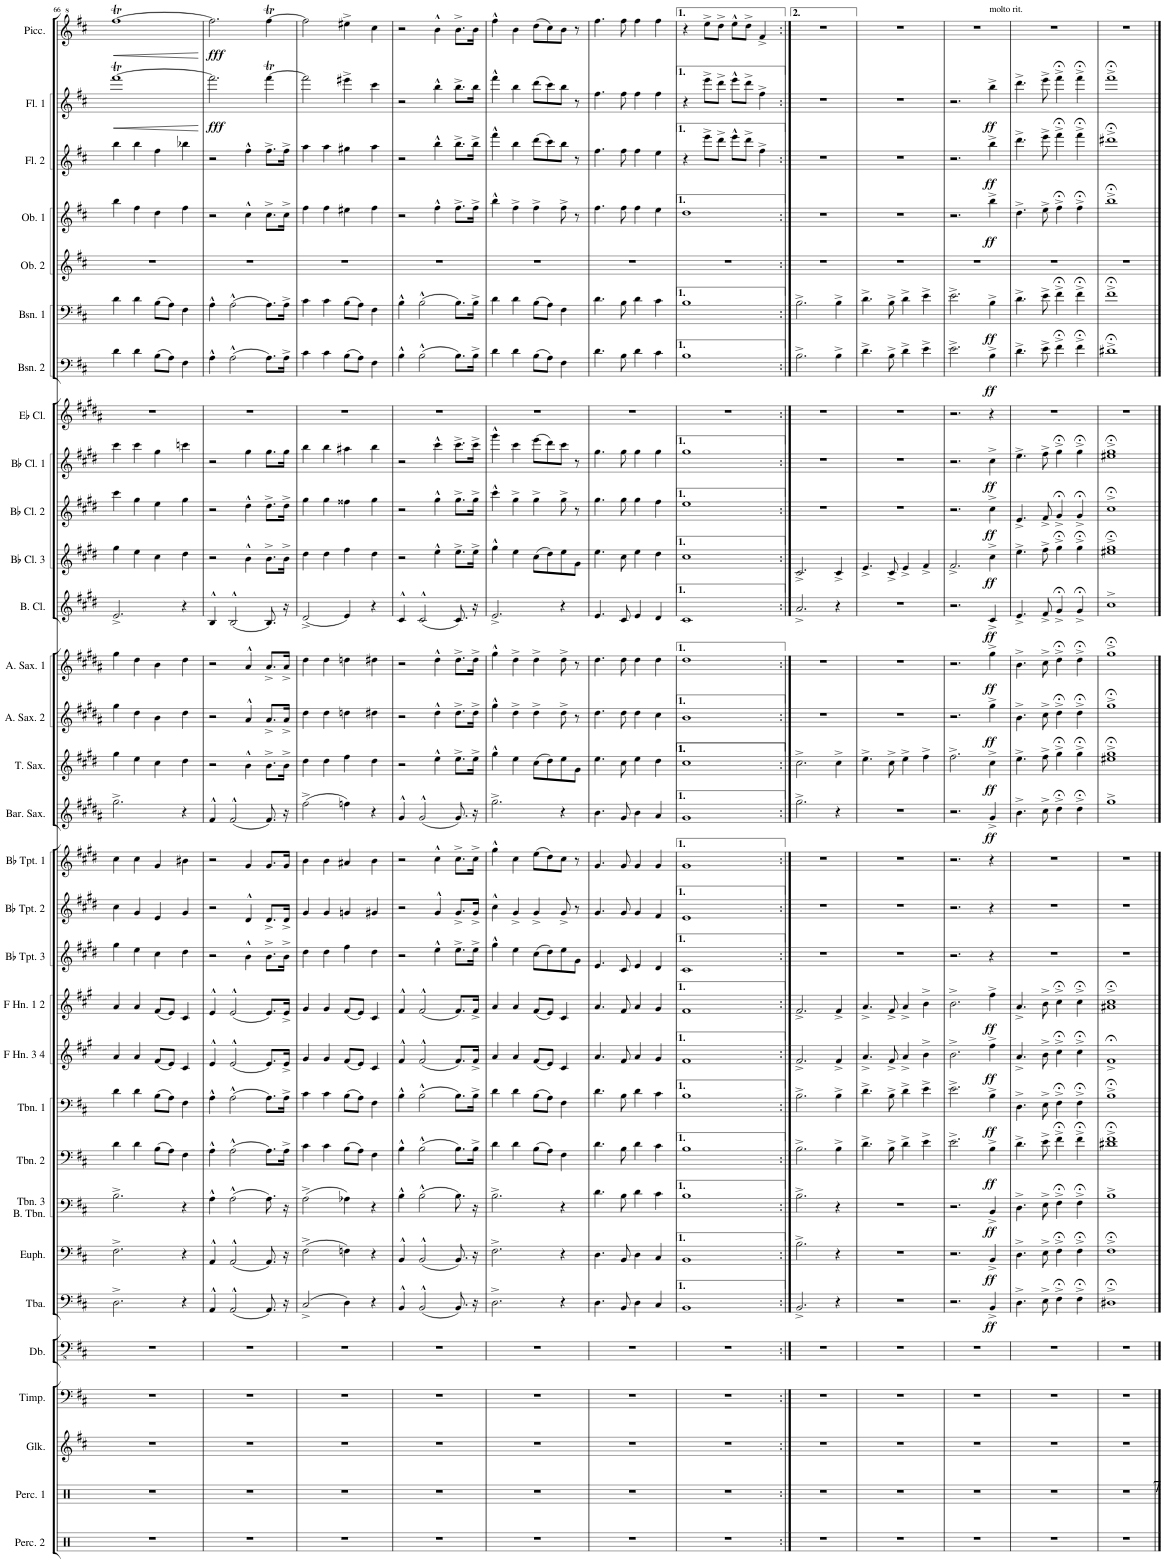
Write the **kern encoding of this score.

**kern	**kern	**kern	**kern	**kern	**kern	**dynam	**kern	**dynam	**kern	**dynam	**kern	**dynam	**kern	**dynam	**kern	**dynam	**kern	**dynam	**kern	**kern	**kern	**kern	**dynam	**kern	**dynam	**kern	**dynam	**kern	**dynam	**kern	**dynam	**kern	**dynam	**kern	**dynam	**kern	**dynam	**kern	**kern	**dynam	**kern	**dynam	**kern	**kern	**dynam	**kern	**dynam	**kern	**dynam	**kern	**dynam
*part31	*part30	*part29	*part28	*part27	*part26	*part26	*part25	*part25	*part24	*part24	*part23	*part23	*part22	*part22	*part21	*part21	*part20	*part20	*part19	*part18	*part17	*part16	*part16	*part15	*part15	*part14	*part14	*part13	*part13	*part12	*part12	*part11	*part11	*part10	*part10	*part9	*part9	*part8	*part7	*part7	*part6	*part6	*part5	*part4	*part4	*part3	*part3	*part2	*part2	*part1	*part1
*staff31	*staff30	*staff29	*staff28	*staff27	*staff26	*staff26	*staff25	*staff25	*staff24	*staff24	*staff23	*staff23	*staff22	*staff22	*staff21	*staff21	*staff20	*staff20	*staff19	*staff18	*staff17	*staff16	*staff16	*staff15	*staff15	*staff14	*staff14	*staff13	*staff13	*staff12	*staff12	*staff11	*staff11	*staff10	*staff10	*staff9	*staff9	*staff8	*staff7	*staff7	*staff6	*staff6	*staff5	*staff4	*staff4	*staff3	*staff3	*staff2	*staff2	*staff1	*staff1
*I"Percussion 2	*I"Percussion 1	*I"Glockenspiel	*I"Timpani	*I"Double Bass	*I"Tuba	*	*I"Euphonium	*	*I"Trombone 3 &amp; Bass Trombone	*	*I"Trombone 2	*	*I"Trombone 1	*	*I"F Horn 3 &amp; 4	*	*I"F Horn 1 &amp; 2	*	*I"Bb Trumpet 3	*I"Bb Trumpet 2	*I"Bb Trumpet 1	*I"Baritone Saxophone	*	*I"Tenor Saxophone	*	*I"Alto Saxophone 2	*	*I"Alto Saxophone 1	*	*I"Bass Clarinet	*	*I"Bb Clarinet 3	*	*I"Bb Clarinet 2	*	*I"Bb Clarinet 1	*	*I"Eb Clarinet	*I"Bassoon 2	*	*I"Bassoon 1	*	*I"Oboe 2	*I"Oboe 1	*	*I"Flute 2	*	*I"Flute 1	*	*I"Piccolo	*
*I'Perc. 2	*I'Perc. 1	*I'Glk.	*I'Timp.	*I'Db.	*I'Tba.	*	*I'Euph.	*	*I'Tbn. 3 B. Tbn.	*	*I'Tbn. 2	*	*I'Tbn. 1	*	*I'F Hn. 3 4	*	*I'F Hn. 1 2	*	*I'Bb Tpt. 3	*I'Bb Tpt. 2	*I'Bb Tpt. 1	*I'Bar. Sax.	*	*I'T. Sax.	*	*I'A. Sax. 2	*	*I'A. Sax. 1	*	*I'B. Cl.	*	*I'Bb Cl. 3	*	*I'Bb Cl. 2	*	*I'Bb Cl. 1	*	*I'Eb Cl.	*I'Bsn. 2	*	*I'Bsn. 1	*	*I'Ob. 2	*I'Ob. 1	*	*I'Fl. 2	*	*I'Fl. 1	*	*I'Picc.	*
!!LO:PB:g=z
*clefX	*clefX	*clefG2	*clefF4	*clefFv4	*clefF4	*	*clefF4	*	*clefF4	*	*clefF4	*	*clefF4	*	*clefG2	*	*clefG2	*	*clefG2	*clefG2	*clefG2	*clefG2	*	*clefG2	*	*clefG2	*	*clefG2	*	*clefG2	*	*clefG2	*	*clefG2	*	*clefG2	*	*clefG2	*clefF4	*	*clefF4	*	*clefG2	*clefG2	*	*clefG2	*	*clefG2	*	*clefG^2	*
*	*	*Trd-14c-24	*	*Trd7c12	*	*	*	*	*	*	*	*	*	*	*Trd4c7	*	*Trd4c7	*	*Trd1c2	*Trd1c2	*Trd1c2	*Trd12c21	*	*Trd8c14	*	*Trd5c9	*	*Trd5c9	*	*Trd8c14	*	*Trd1c2	*	*Trd1c2	*	*Trd1c2	*	*Trd-2c-3	*	*	*	*	*	*	*	*	*	*	*	*Trd-7c-12	*
*k[]	*k[]	*k[f#c#]	*k[f#c#]	*k[f#c#]	*k[f#c#]	*	*k[f#c#]	*	*k[f#c#]	*	*k[f#c#]	*	*k[f#c#]	*	*k[f#c#g#]	*	*k[f#c#g#]	*	*k[f#c#g#d#]	*k[f#c#g#d#]	*k[f#c#g#d#]	*k[f#c#g#d#a#]	*	*k[f#c#g#d#]	*	*k[f#c#g#d#a#]	*	*k[f#c#g#d#a#]	*	*k[f#c#g#d#]	*	*k[f#c#g#d#]	*	*k[f#c#g#d#]	*	*k[f#c#g#d#]	*	*k[f#c#g#d#a#]	*k[f#c#]	*	*k[f#c#]	*	*k[f#c#]	*k[f#c#]	*	*k[f#c#]	*	*k[f#c#]	*	*k[f#c#]	*
*M2/2	*M2/2	*M2/2	*M2/2	*M2/2	*M2/2	*	*M2/2	*	*M2/2	*	*M2/2	*	*M2/2	*	*M2/2	*	*M2/2	*	*M2/2	*M2/2	*M2/2	*M2/2	*	*M2/2	*	*M2/2	*	*M2/2	*	*M2/2	*	*M2/2	*	*M2/2	*	*M2/2	*	*M2/2	*M2/2	*	*M2/2	*	*M2/2	*M2/2	*	*M2/2	*	*M2/2	*	*M2/2	*
*met(c|)	*met(c|)	*met(c|)	*met(c|)	*met(c|)	*met(c|)	*	*met(c|)	*	*met(c|)	*	*met(c|)	*	*met(c|)	*	*met(c|)	*	*met(c|)	*	*met(c|)	*met(c|)	*met(c|)	*met(c|)	*	*met(c|)	*	*met(c|)	*	*met(c|)	*	*met(c|)	*	*met(c|)	*	*met(c|)	*	*met(c|)	*	*met(c|)	*met(c|)	*	*met(c|)	*	*met(c|)	*met(c|)	*	*met(c|)	*	*met(c|)	*	*met(c|)	*
=66	=66	=66	=66	=66	=66	=66	=66	=66	=66	=66	=66	=66	=66	=66	=66	=66	=66	=66	=66	=66	=66	=66	=66	=66	=66	=66	=66	=66	=66	=66	=66	=66	=66	=66	=66	=66	=66	=66	=66	=66	=66	=66	=66	=66	=66	=66	=66	=66	=66	=66	=66
!	!	!	!	!	!	!	!	!	!	!	!	!	!	!	!	!	!	!	!	!	!	!	!	!	!	!	!	!	!	!	!	!	!	!	!	!	!	!	!	!	!	!	!	!	!	!	!	!	!LO:HP:b	!	!LO:HP:b
1r	1r	1r	1r	1r	2.D^\	.	2.F#^\	.	2.B^\	.	4d\	.	4d\	.	4a/	.	4a/	.	4gg#\	4cc#\	4cc#\	2.gg#^\	.	4gg#\	.	4gg#\	.	4gg#\	.	2.e^/	.	4gg#\	.	4ccc#\	.	4ccc#\	.	1r	4d\	.	4d\	.	1r	4bb\	.	4bb\	.	[1fff#t	<	[1fff#t	<
.	.	.	.	.	.	.	.	.	.	.	4d\	.	4d\	.	4a/	.	4a/	.	4ee\	4g#/	4cc#\	.	.	4ee\	.	4dd#\	.	4dd#\	.	.	.	4ee\	.	4gg#\	.	4ccc#\	.	.	4d\	.	4d\	.	.	4ff#\	.	4bb\	.	.	.	.	.
.	.	.	.	.	.	.	.	.	.	.	(8B\L	.	(8B\L	.	(8f#/L	.	(8f#/L	.	4cc#\	4e/	4g#/	.	.	4cc#\	.	4b\	.	4b\	.	.	.	4cc#\	.	4ee\	.	4gg#\	.	.	(8B\L	.	(8B\L	.	.	4dd\	.	4ff#\	.	.	.	.	.
.	.	.	.	.	.	.	.	.	.	.	8A\J)	.	8A\J)	.	8e/J)	.	8e/J)	.	.	.	.	.	.	.	.	.	.	.	.	.	.	.	.	.	.	.	.	.	8A\J)	.	8A\J)	.	.	.	.	.	.	.	.	.	.
.	.	.	.	.	4r	.	4r	.	4r	.	4F#\	.	4F#\	.	4c#/	.	4c#/	.	4dd#\	4g#/	4b#X\	4r	.	4dd#\	.	4dd#\	.	4dd#\	.	4r	.	4dd#\	.	4gg#\	.	4cccn\	.	.	4F#\	.	4F#\	.	.	4ff#\	.	4bb-X\	.	.	.	.	.
.	.	.	.	.	.	.	.	.	.	.	.	.	.	.	.	.	.	.	.	.	.	.	.	.	.	.	.	.	.	.	.	.	.	.	.	.	.	.	.	.	.	.	.	.	.	.	.	.	[	.	[
=67	=67	=67	=67	=67	=67	=67	=67	=67	=67	=67	=67	=67	=67	=67	=67	=67	=67	=67	=67	=67	=67	=67	=67	=67	=67	=67	=67	=67	=67	=67	=67	=67	=67	=67	=67	=67	=67	=67	=67	=67	=67	=67	=67	=67	=67	=67	=67	=67	=67	=67	=67
!	!	!	!	!	!	!	!	!	!	!	!	!	!	!	!	!	!	!	!	!	!	!	!	!	!	!	!	!	!	!	!	!	!	!	!	!	!	!	!	!	!	!	!	!	!	!	!	!	!LO:DY:b	!	!LO:DY:b
1r	1r	1r	1r	1r	4AA^^/	.	4AA^^/	.	4A^^\	.	4A^^\	.	4A^^\	.	4e^^/	.	4e^^/	.	2r	2r	2r	4f#^^/	.	2r	.	2r	.	2r	.	4B^^/	.	2r	.	2r	.	2r	.	1r	4A^^\	.	4A^^\	.	1r	2r	.	2r	.	2.fff#\]	fff	2.fff#\]	fff
.	.	.	.	.	(2AA^^/	.	(2AA^^/	.	(2A^^\	.	(2A^^\	.	(2A^^\	.	(2e^^/	.	(2e^^/	.	.	.	.	(2f#^^/	.	.	.	.	.	.	.	(2B^^/	.	.	.	.	.	.	.	.	(2A^^\	.	(2A^^\	.	.	.	.	.	.	.	.	.	.
.	.	.	.	.	.	.	.	.	.	.	.	.	.	.	.	.	.	.	4b^^\	4d#^^/	4g#/	.	.	4b^^\	.	4a#^^/	.	4a#^^/	.	.	.	4b^^\	.	4dd#^^\	.	4gg#\	.	.	.	.	.	.	.	4cc#^^\	.	4ff#^^\	.	.	.	.	.
.	.	.	.	.	8.AA/)	.	8.AA/)	.	8.A\)	.	8.A\L)	.	8.A\L)	.	8.e/L)	.	8.e/L)	.	8.b^\L	8.d#^/L	8.g#/L	8.f#/)	.	8.b^\L	.	8.a#^/L	.	8.a#^/L	.	8.B/)	.	8.b^\L	.	8.dd#^\L	.	8.gg#\L	.	.	8.A\L)	.	8.A\L)	.	.	8.cc#^\L	.	8.ff#^\L	.	[4fff#t\	.	[4fff#t\	.
.	.	.	.	.	16r	.	16r	.	16r	.	16A^\Jk	.	16A^\Jk	.	16e^/Jk	.	16e^/Jk	.	16b^\Jk	16d#^/Jk	16g#/Jk	16r	.	16b^\Jk	.	16a#^/Jk	.	16a#^/Jk	.	16r	.	16b^\Jk	.	16dd#^\Jk	.	16gg#\Jk	.	.	16A^\Jk	.	16A^\Jk	.	.	16cc#^\Jk	.	16ff#^\Jk	.	.	.	.	.
=68	=68	=68	=68	=68	=68	=68	=68	=68	=68	=68	=68	=68	=68	=68	=68	=68	=68	=68	=68	=68	=68	=68	=68	=68	=68	=68	=68	=68	=68	=68	=68	=68	=68	=68	=68	=68	=68	=68	=68	=68	=68	=68	=68	=68	=68	=68	=68	=68	=68	=68	=68
1r	1r	1r	1r	1r	(2C#^/	.	(2F#^\	.	(2A^\	.	4c#\	.	4c#\	.	4g#/	.	4g#/	.	4dd#\	4g#/	4b\	(2ff#^\	.	4dd#\	.	4dd#\	.	4dd#\	.	(2d#^/	.	4dd#\	.	4gg#\	.	4bb\	.	1r	4c#\	.	4c#\	.	1r	4ff#\	.	4aa\	.	2fff#\]	.	2fff#\]	.
.	.	.	.	.	.	.	.	.	.	.	4c#\	.	4c#\	.	4g#/	.	4g#/	.	4dd#\	4g#/	4b\	.	.	4dd#\	.	4dd#\	.	4dd#\	.	.	.	4dd#\	.	4gg#\	.	4bb\	.	.	4c#\	.	4c#\	.	.	4ff#\	.	4aa\	.	.	.	.	.
.	.	.	.	.	4D\)	.	4Fn\)	.	4A-X\)	.	(8B\L	.	(8B\L	.	(8f#/L	.	(8f#/L	.	4ff#\	4gn/	4a#X/	4ffn\)	.	4ff#\	.	4ddn\	.	4ddn\	.	4e/)	.	4ff#\	.	4ff##X\	.	4aa#X\	.	.	(8B\L	.	(8B\L	.	.	4ee#X\	.	4gg#X\	.	4eee#X^\	.	4eee#X^\	.
.	.	.	.	.	.	.	.	.	.	.	8A\J)	.	8A\J)	.	8e/J)	.	8e/J)	.	.	.	.	.	.	.	.	.	.	.	.	.	.	.	.	.	.	.	.	.	8A\J)	.	8A\J)	.	.	.	.	.	.	.	.	.	.
.	.	.	.	.	4r	.	4r	.	4r	.	4F#\	.	4F#\	.	4c#/	.	4c#/	.	4dd#\	4g#X/	4b\	4r	.	4dd#\	.	4dd#X\	.	4dd#X\	.	4r	.	4dd#\	.	4gg#\	.	4bb\	.	.	4F#\	.	4F#\	.	.	4ff#\	.	4aa\	.	4ccc#\	.	4ccc#\	.
=69	=69	=69	=69	=69	=69	=69	=69	=69	=69	=69	=69	=69	=69	=69	=69	=69	=69	=69	=69	=69	=69	=69	=69	=69	=69	=69	=69	=69	=69	=69	=69	=69	=69	=69	=69	=69	=69	=69	=69	=69	=69	=69	=69	=69	=69	=69	=69	=69	=69	=69	=69
1r	1r	1r	1r	1r	4BB^^/	.	4BB^^/	.	4B^^\	.	4B^^\	.	4B^^\	.	4f#^^/	.	4f#^^/	.	2r	2r	2r	4g#^^/	.	2r	.	2r	.	2r	.	4c#^^/	.	2r	.	2r	.	2r	.	1r	4B^^\	.	4B^^\	.	1r	2r	.	2r	.	2r	.	2r	.
.	.	.	.	.	(2BB^^/	.	(2BB^^/	.	(2B^^\	.	(2B^^\	.	(2B^^\	.	(2f#^^/	.	(2f#^^/	.	.	.	.	(2g#^^/	.	.	.	.	.	.	.	(2c#^^/	.	.	.	.	.	.	.	.	(2B^^\	.	(2B^^\	.	.	.	.	.	.	.	.	.	.
.	.	.	.	.	.	.	.	.	.	.	.	.	.	.	.	.	.	.	4ee^^\	4g#^^/	4cc#^^\	.	.	4ee^^\	.	4dd#^^\	.	4dd#^^\	.	.	.	4ee^^\	.	4gg#^^\	.	4ccc#^^\	.	.	.	.	.	.	.	4ff#^^\	.	4bb^^\	.	4bb^^\	.	4bb^^\	.
.	.	.	.	.	8.BB/)	.	8.BB/)	.	8.B\)	.	8.B\L)	.	8.B\L)	.	8.f#/L)	.	8.f#/L)	.	8.ee^\L	8.g#^/L	8.cc#^\L	8.g#/)	.	8.ee^\L	.	8.dd#^\L	.	8.dd#^\L	.	8.c#/)	.	8.ee^\L	.	8.gg#^\L	.	8.ccc#^\L	.	.	8.B\L)	.	8.B\L)	.	.	8.ff#^\L	.	8.bb^\L	.	8.bb^\L	.	8.bb^\L	.
.	.	.	.	.	16r	.	16r	.	16r	.	16B^\Jk	.	16B^\Jk	.	16f#^/Jk	.	16f#^/Jk	.	16ee^\Jk	16g#^/Jk	16cc#^\Jk	16r	.	16ee^\Jk	.	16dd#^\Jk	.	16dd#^\Jk	.	16r	.	16ee^\Jk	.	16gg#^\Jk	.	16ccc#^\Jk	.	.	16B^\Jk	.	16B^\Jk	.	.	16ff#^\Jk	.	16bb^\Jk	.	16bb\Jk	.	16bb\Jk	.
=70	=70	=70	=70	=70	=70	=70	=70	=70	=70	=70	=70	=70	=70	=70	=70	=70	=70	=70	=70	=70	=70	=70	=70	=70	=70	=70	=70	=70	=70	=70	=70	=70	=70	=70	=70	=70	=70	=70	=70	=70	=70	=70	=70	=70	=70	=70	=70	=70	=70	=70	=70
1r	1r	1r	1r	1r	2.D^\	.	2.F#^\	.	2.B^\	.	4d\	.	4d\	.	4a/	.	4a/	.	4gg#^^\	4cc#^^\	4gg#^^\	2.gg#^\	.	4gg#^^\	.	4gg#^^\	.	4gg#^^\	.	2.e^/	.	4gg#^^\	.	4ccc#^^\	.	4ggg#^^\	.	1r	4d\	.	4d\	.	1r	4bb^^\	.	4fff#^^\	.	4fff#^^\	.	4fff#^^\	.
.	.	.	.	.	.	.	.	.	.	.	4d\	.	4d\	.	4a/	.	4a/	.	4ee\	4g#^/	4cc#\	.	.	4ee\	.	4dd#^\	.	4dd#^\	.	.	.	4ee\	.	4gg#^\	.	4ccc#\	.	.	4d\	.	4d\	.	.	4ff#^\	.	4bb\	.	4bb\	.	4bb\	.
.	.	.	.	.	.	.	.	.	.	.	(8B\L	.	(8B\L	.	(8f#/L	.	(8f#/L	.	(8cc#\L	4g#^/	(8ee\L	.	.	(8cc#\L	.	4dd#^\	.	4dd#^\	.	.	.	(8cc#\L	.	4gg#^\	.	(8eee\L	.	.	(8B\L	.	(8B\L	.	.	4ff#^\	.	(8ddd\L	.	(8ddd\L	.	(8ddd\L	.
.	.	.	.	.	.	.	.	.	.	.	8A\J)	.	8A\J)	.	8e/J)	.	8e/J)	.	8dd#\)	.	8dd#\)	.	.	8dd#\)	.	.	.	.	.	.	.	8dd#\)	.	.	.	8ddd#\)	.	.	8A\J)	.	8A\J)	.	.	.	.	8ccc#\)	.	8ccc#\)	.	8ccc#\)	.
.	.	.	.	.	4r	.	4r	.	4r	.	4F#\	.	4F#\	.	4c#/	.	4c#/	.	8ee\	8g#^/	8cc#\J	4r	.	8ee\	.	8dd#^\	.	8dd#^\	.	4r	.	8ee\	.	8gg#^\	.	8ccc#\J	.	.	4F#\	.	4F#\	.	.	8ff#^\	.	8bb\J	.	8bb\J	.	8bb\J	.
.	.	.	.	.	.	.	.	.	.	.	.	.	.	.	.	.	.	.	8g#\J	8r	8r	.	.	8g#\J	.	8r	.	8r	.	.	.	8g#\J	.	8r	.	8r	.	.	.	.	.	.	.	8r	.	8r	.	8r	.	8r	.
=71	=71	=71	=71	=71	=71	=71	=71	=71	=71	=71	=71	=71	=71	=71	=71	=71	=71	=71	=71	=71	=71	=71	=71	=71	=71	=71	=71	=71	=71	=71	=71	=71	=71	=71	=71	=71	=71	=71	=71	=71	=71	=71	=71	=71	=71	=71	=71	=71	=71	=71	=71
1r	1r	1r	1r	1r	4.D\	.	4.D\	.	4.d\	.	4.d\	.	4.d\	.	4.a/	.	4.a/	.	4.e/	4.g#/	4.g#/	4.b\	.	4.ee\	.	4.dd#\	.	4.dd#\	.	4.e/	.	4.ee\	.	4.gg#\	.	4.gg#\	.	1r	4.d\	.	4.d\	.	1r	4.ff#\	.	4.ff#\	.	4.ff#\	.	4.fff#\	.
.	.	.	.	.	8BB/	.	8BB/	.	8B\	.	8B\	.	8B\	.	8f#/	.	8f#/	.	8c#/	8g#/	8g#/	8g#/	.	8cc#\	.	8dd#\	.	8dd#\	.	8c#/	.	8cc#\	.	8gg#\	.	8gg#\	.	.	8B\	.	8B\	.	.	8ff#\	.	8ff#\	.	8ff#\	.	8fff#\	.
.	.	.	.	.	4D\	.	4D\	.	4d\	.	4d\	.	4d\	.	4a/	.	4a/	.	4e/	4g#/	4g#/	4b\	.	4ee\	.	4dd#\	.	4dd#\	.	4e/	.	4ee\	.	4gg#\	.	4gg#\	.	.	4d\	.	4d\	.	.	4ff#\	.	4ff#\	.	4ff#\	.	4fff#\	.
.	.	.	.	.	4C#/	.	4C#/	.	4c#\	.	4c#\	.	4c#\	.	4g#/	.	4g#/	.	4d#/	4f#/	4g#/	4a#/	.	4dd#\	.	4cc#\	.	4dd#\	.	4d#/	.	4dd#\	.	4ff#\	.	4gg#\	.	.	4c#\	.	4c#\	.	.	4ee\	.	4ee\	.	4ff#\	.	4fff#\	.
=72	=72	=72	=72	=72	=72	=72	=72	=72	=72	=72	=72	=72	=72	=72	=72	=72	=72	=72	=72	=72	=72	=72	=72	=72	=72	=72	=72	=72	=72	=72	=72	=72	=72	=72	=72	=72	=72	=72	=72	=72	=72	=72	=72	=72	=72	=72	=72	=72	=72	=72	=72
1r	1r	1r	1r	1r	1BB	.	1BB	.	1B	.	1B	.	1B	.	1f#	.	1f#	.	1c#	1e	1g#	1g#	.	1cc#	.	1b	.	1dd#	.	1c#	.	1cc#	.	1ee	.	1gg#	.	1r	1B	.	1B	.	1r	1dd	.	4r	.	4r	.	4r	.
.	.	.	.	.	.	.	.	.	.	.	.	.	.	.	.	.	.	.	.	.	.	.	.	.	.	.	.	.	.	.	.	.	.	.	.	.	.	.	.	.	.	.	.	.	.	8eee^\L	.	8eee^\L	.	8eee^\L	.
.	.	.	.	.	.	.	.	.	.	.	.	.	.	.	.	.	.	.	.	.	.	.	.	.	.	.	.	.	.	.	.	.	.	.	.	.	.	.	.	.	.	.	.	.	.	8ddd^\J	.	8ddd^\J	.	8ddd^\J	.
.	.	.	.	.	.	.	.	.	.	.	.	.	.	.	.	.	.	.	.	.	.	.	.	.	.	.	.	.	.	.	.	.	.	.	.	.	.	.	.	.	.	.	.	.	.	8eee^^\L	.	8eee^^\L	.	8eee^^\L	.
.	.	.	.	.	.	.	.	.	.	.	.	.	.	.	.	.	.	.	.	.	.	.	.	.	.	.	.	.	.	.	.	.	.	.	.	.	.	.	.	.	.	.	.	.	.	8ddd^\J	.	8ddd^\J	.	8ddd^\J	.
.	.	.	.	.	.	.	.	.	.	.	.	.	.	.	.	.	.	.	.	.	.	.	.	.	.	.	.	.	.	.	.	.	.	.	.	.	.	.	.	.	.	.	.	.	.	4ff#^\	.	4ff#^\	.	4ff#^/	.
=73:|!	=73:|!	=73:|!	=73:|!	=73:|!	=73:|!	=73:|!	=73:|!	=73:|!	=73:|!	=73:|!	=73:|!	=73:|!	=73:|!	=73:|!	=73:|!	=73:|!	=73:|!	=73:|!	=73:|!	=73:|!	=73:|!	=73:|!	=73:|!	=73:|!	=73:|!	=73:|!	=73:|!	=73:|!	=73:|!	=73:|!	=73:|!	=73:|!	=73:|!	=73:|!	=73:|!	=73:|!	=73:|!	=73:|!	=73:|!	=73:|!	=73:|!	=73:|!	=73:|!	=73:|!	=73:|!	=73:|!	=73:|!	=73:|!	=73:|!	=73:|!	=73:|!
1r	1r	1r	1r	1r	2.BB^/	.	2.B^\	.	2.B^\	.	2.B^\	.	2.B^\	.	2.f#^/	.	2.f#^/	.	1r	1r	1r	2.gg#^\	.	2.cc#^\	.	1r	.	1r	.	2.a^/	.	2.c#^/	.	1r	.	1r	.	1r	2.B^\	.	2.B^\	.	1r	1r	.	1r	.	1r	.	1r	.
.	.	.	.	.	4r	.	4r	.	4r	.	4B^\	.	4B^\	.	4f#^/	.	4f#^/	.	.	.	.	4r	.	4cc#^\	.	.	.	.	.	4r	.	4c#^/	.	.	.	.	.	.	4B^\	.	4B^\	.	.	.	.	.	.	.	.	.	.
=74	=74	=74	=74	=74	=74	=74	=74	=74	=74	=74	=74	=74	=74	=74	=74	=74	=74	=74	=74	=74	=74	=74	=74	=74	=74	=74	=74	=74	=74	=74	=74	=74	=74	=74	=74	=74	=74	=74	=74	=74	=74	=74	=74	=74	=74	=74	=74	=74	=74	=74	=74
1r	1r	1r	1r	1r	1r	.	1r	.	1r	.	4.d^\	.	4.d^\	.	4.a^/	.	4.a^/	.	1r	1r	1r	1r	.	4.ee^\	.	1r	.	1r	.	1r	.	4.e^/	.	1r	.	1r	.	1r	4.d^\	.	4.d^\	.	1r	1r	.	1r	.	1r	.	1r	.
.	.	.	.	.	.	.	.	.	.	.	8B^\	.	8B^\	.	8f#^/	.	8f#^/	.	.	.	.	.	.	8cc#^\	.	.	.	.	.	.	.	8c#^/	.	.	.	.	.	.	8B^\	.	8B^\	.	.	.	.	.	.	.	.	.	.
.	.	.	.	.	.	.	.	.	.	.	4d^\	.	4d^\	.	4a^/	.	4a^/	.	.	.	.	.	.	4ee^\	.	.	.	.	.	.	.	4e^/	.	.	.	.	.	.	4d^\	.	4d^\	.	.	.	.	.	.	.	.	.	.
.	.	.	.	.	.	.	.	.	.	.	4e^\	.	4e^\	.	4b^\	.	4b^\	.	.	.	.	.	.	4ff#^\	.	.	.	.	.	.	.	4f#^/	.	.	.	.	.	.	4e^\	.	4e^\	.	.	.	.	.	.	.	.	.	.
=75	=75	=75	=75	=75	=75	=75	=75	=75	=75	=75	=75	=75	=75	=75	=75	=75	=75	=75	=75	=75	=75	=75	=75	=75	=75	=75	=75	=75	=75	=75	=75	=75	=75	=75	=75	=75	=75	=75	=75	=75	=75	=75	=75	=75	=75	=75	=75	=75	=75	=75	=75
*	*	*	*	*	*	*	*	*	*	*	*	*	*	*	*	*	*	*	*	*	*	*	*	*	*	*	*	*	*	*	*	*	*	*	*	*	*	*	*	*	*	*	*	*	*	*	*	*	*	*^	*
1r	1r	1r	1r	1r	2.r	.	2.r	.	2.r	.	2.e^\	.	2.e^\	.	2.b^\	.	2.b^\	.	2.r	2.r	2.r	2.r	.	2.ff#^\	.	2.r	.	2.r	.	2.r	.	2.f#^/	.	2.r	.	2.r	.	2.r	2.e^\	.	2.e^\	.	1r	2.r	.	2.r	.	2.r	.	1r	2.ryy	.
!	!	!	!	!	!	!	!	!	!	!	!	!	!	!	!	!	!	!	!	!	!	!	!	!	!	!	!	!	!	!	!	!	!	!	!	!	!	!	!	!	!	!	!	!	!	!	!	!	!	!	!LO:TX:a:t=molto rit.	!
!	!	!	!	!	!	!LO:DY:b	!	!LO:DY:b	!	!LO:DY:b	!	!LO:DY:b	!	!LO:DY:b	!	!LO:DY:b	!	!LO:DY:b	!	!	!	!	!LO:DY:b	!	!LO:DY:b	!	!LO:DY:b	!	!LO:DY:b	!	!LO:DY:b	!	!LO:DY:b	!	!LO:DY:b	!	!LO:DY:b	!	!	!LO:DY:b	!	!LO:DY:b	!	!	!LO:DY:b	!	!LO:DY:b	!	!LO:DY:b	!	!	!
.	.	.	.	.	4BB^/	ff	4BB^/	ff	4BB^/	ff	4B^\	ff	4B^\	ff	4ff#^\	ff	4ff#^\	ff	4r	4r	4r	4g#^/	ff	4cc#^\	ff	4gg#^\	ff	4gg#^\	ff	4c#^/	ff	4cc#^\	ff	4cc#^\	ff	4cc#^\	ff	4r	4B^\	ff	4B^\	ff	.	4bb^\	ff	4bb^\	ff	4bb^\	ff	.	4ryy	.
*	*	*	*	*	*	*	*	*	*	*	*	*	*	*	*	*	*	*	*	*	*	*	*	*	*	*	*	*	*	*	*	*	*	*	*	*	*	*	*	*	*	*	*	*	*	*	*	*	*	*v	*v	*
=76	=76	=76	=76	=76	=76	=76	=76	=76	=76	=76	=76	=76	=76	=76	=76	=76	=76	=76	=76	=76	=76	=76	=76	=76	=76	=76	=76	=76	=76	=76	=76	=76	=76	=76	=76	=76	=76	=76	=76	=76	=76	=76	=76	=76	=76	=76	=76	=76	=76	=76	=76
1r	1r	1r	1r	1r	4.D^\	.	4.D^\	.	4.D^\	.	4.d^\	.	4.D^\	.	4.a^/	.	4.a^/	.	1r	1r	1r	4.b^\	.	4.ee^\	.	4.b^\	.	4.b^\	.	4.e^/	.	4.ee^\	.	4.e^/	.	4.ee^\	.	1r	4.d^\	.	4.d^\	.	1r	4.dd^\	.	4.ddd^\	.	4.ddd^\	.	1r	.
.	.	.	.	.	8E^\	.	8E^\	.	8E^\	.	8e^\	.	8E^\	.	8b^\	.	8b^\	.	.	.	.	8cc#^\	.	8ff#^\	.	8cc#^\	.	8cc#^\	.	8f#^/	.	8ff#^\	.	8f#^/	.	8ff#^\	.	.	8e^\	.	8e^\	.	.	8ee^\	.	8eee^\	.	8eee^\	.	.	.
.	.	.	.	.	4F#;<^\	.	4F#;<^\	.	4F#;<^\	.	4f#;<^\	.	4F#;<^\	.	4cc#;<^\	.	4cc#;<^\	.	.	.	.	4dd#;<^\	.	4gg#;<^\	.	4dd#;<^\	.	4dd#;<^\	.	4g#;<^/	.	4gg#;<^\	.	4g#;<^/	.	4gg#;<^\	.	.	4f#;<^\	.	4f#;<^\	.	.	4ff#;<^\	.	4fff#;<^\	.	4fff#;<^\	.	.	.
.	.	.	.	.	4F#;<^\	.	4F#;<^\	.	4F#;<^\	.	4f#;<^\	.	4F#;<^\	.	4cc#;<^\	.	4cc#;<^\	.	.	.	.	4dd#;<^\	.	4gg#;<^\	.	4dd#;<^\	.	4dd#;<^\	.	4g#;<^/	.	4gg#;<^\	.	4g#;<^/	.	4gg#;<^\	.	.	4f#;<^\	.	4f#;<^\	.	.	4ff#;<^\	.	4fff#;<^\	.	4fff#;<^\	.	.	.
=77	=77	=77	=77	=77	=77	=77	=77	=77	=77	=77	=77	=77	=77	=77	=77	=77	=77	=77	=77	=77	=77	=77	=77	=77	=77	=77	=77	=77	=77	=77	=77	=77	=77	=77	=77	=77	=77	=77	=77	=77	=77	=77	=77	=77	=77	=77	=77	=77	=77	=77	=77
1r	1r	1r	1r	1r	1D#X;<^	.	1F#;<^	.	1B^	.	1d#X;<^ 1f#;<^	.	1B;<^	.	1f#;<^	.	1a#X;<^ 1cc#;<^	.	1r	1r	1r	1gg#^	.	1ee#X;<^ 1gg#;<^	.	1gg#;<^	.	1gg#;<^	.	1cc#^	.	1ee#X;<^ 1gg#;<^	.	1cc#;<^	.	1ee#X;<^ 1gg#;<^	.	1r	1d#X;<^	.	1f#;<^	.	1r	1bb;<^	.	1ddd#X;<^	.	1fff#;<^	.	1r	.
==	==	==	==	==	==	==	==	==	==	==	==	==	==	==	==	==	==	==	==	==	==	==	==	==	==	==	==	==	==	==	==	==	==	==	==	==	==	==	==	==	==	==	==	==	==	==	==	==	==	==	==
*-	*-	*-	*-	*-	*-	*-	*-	*-	*-	*-	*-	*-	*-	*-	*-	*-	*-	*-	*-	*-	*-	*-	*-	*-	*-	*-	*-	*-	*-	*-	*-	*-	*-	*-	*-	*-	*-	*-	*-	*-	*-	*-	*-	*-	*-	*-	*-	*-	*-	*-	*-
